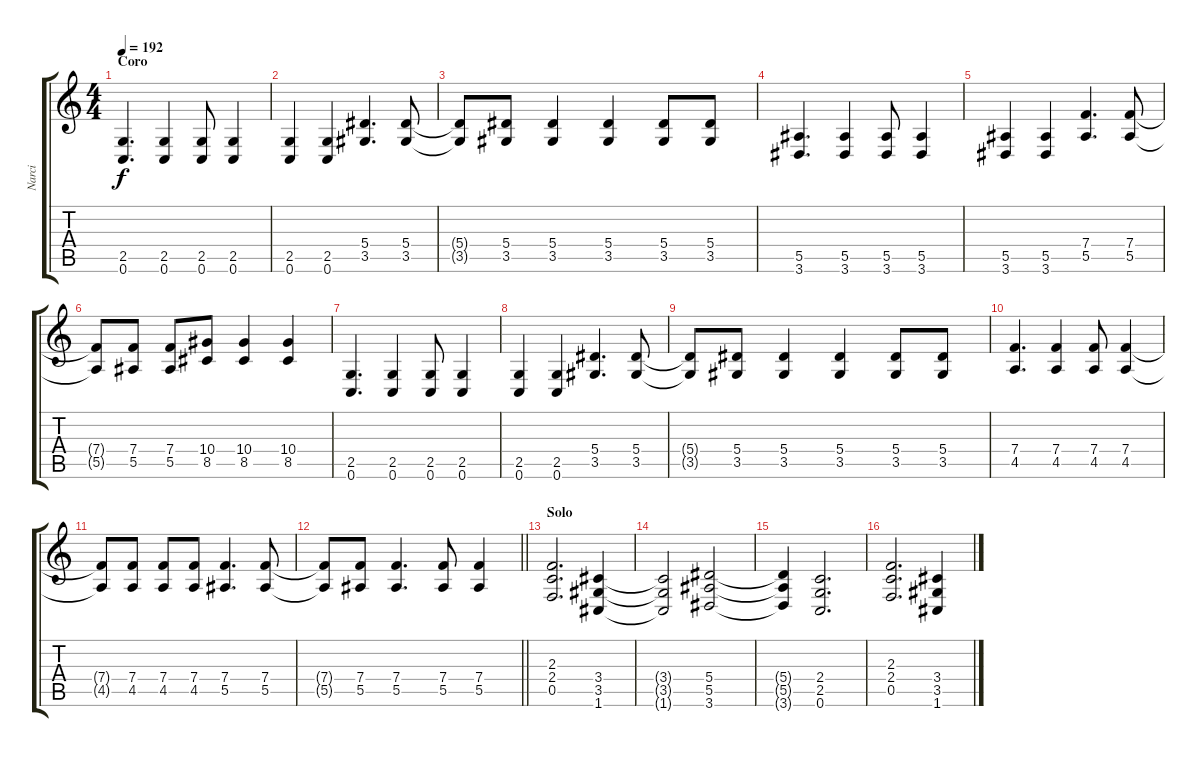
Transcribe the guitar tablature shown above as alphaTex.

\track ("Narci" "Narci") {instrument distortionguitar}
\staff {score tabs}
\tuning (C4 G3 Eb3 Bb2 F2 C2) {hide}
\ts (4 4)
\section ("" "Coro")
\tempo 192
\clef g2
\ks c
(2.5 0.6).4{d dy f instrument distortionguitar} (2.5 0.6).4 (2.5 0.6).8 (2.5 0.6).4 |
(2.5 0.6).4 (2.5 0.6).4 (5.4 3.5).4{d} (5.4 3.5).8 |
(5.4{t} 3.5{t}).8 (5.4 3.5).8 (5.4 3.5).4 (5.4 3.5).4 (5.4 3.5).8 (5.4 3.5).8 |
(5.5 3.6).4{d} (5.5 3.6).4 (5.5 3.6).8 (5.5 3.6).4 |
(5.5 3.6).4 (5.5 3.6).4 (7.4 5.5).4{d} (7.4 5.5).8 |
(7.4{t} 5.5{t}).8 (7.4 5.5).8 (7.4 5.5).8 (10.4 8.5).8 (10.4 8.5).4 (10.4 8.5).4 |
(2.5 0.6).4{d instrument distortionguitar} (2.5 0.6).4 (2.5 0.6).8 (2.5 0.6).4 |
(2.5 0.6).4 (2.5 0.6).4 (5.4 3.5).4{d} (5.4 3.5).8 |
(5.4{t} 3.5{t}).8 (5.4 3.5).8 (5.4 3.5).4 (5.4 3.5).4 (5.4 3.5).8 (5.4 3.5).8 |
(7.4 4.5).4{d} (7.4 4.5).4 (7.4 4.5).8 (7.4 4.5).4 |
(7.4{t} 4.5{t}).8 (7.4 4.5).8 (7.4 4.5).8 (7.4 4.5).8 (7.4 5.5).4{d} (7.4 5.5).8 |
\barLineRight lightlight
(7.4{t} 5.5{t}).8 (7.4 5.5).8 (7.4 5.5).4{d} (7.4 5.5).8 (7.4 5.5).4 |
\section ("" "Solo")
(2.3 2.4 0.5).2{d} (3.4 3.5 1.6).4 |
(3.4{t} 3.5{t} 1.6{t}).2 (5.4 5.5 3.6).2 |
(5.4{t} 5.5{t} 3.6{t}).4 (2.4 2.5 0.6).2{d} |
(2.3 2.4 0.5).2{d} (3.4 3.5 1.6).4
